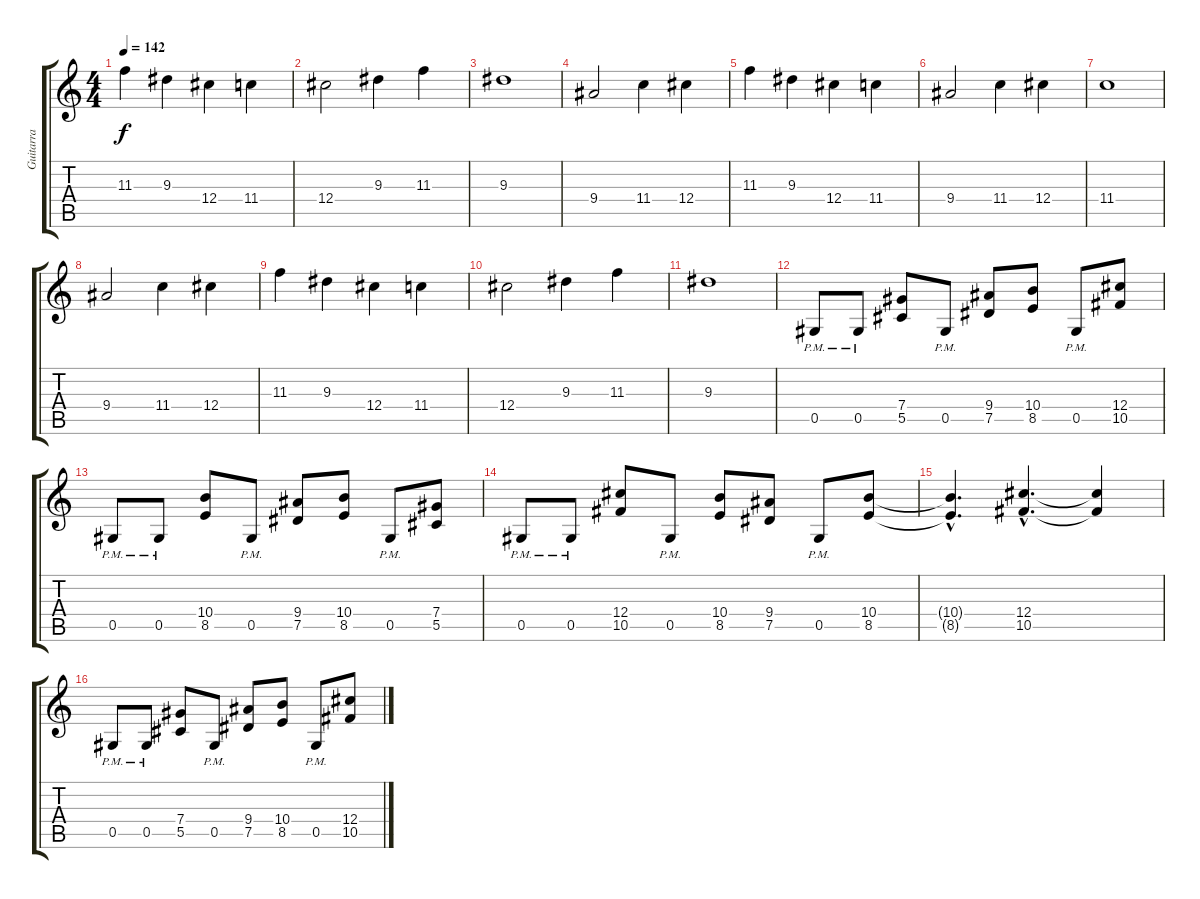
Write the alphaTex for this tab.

\track ("Guitarra" "Guitarra") {instrument distortionguitar}
\staff {score tabs}
\tuning (Eb4 Bb3 Gb3 Db3 Ab2 Eb2) {hide}
\ts (4 4)
\tempo 142
\clef g2
\ks c
11.3.4{dy f} 9.3.4 12.4.4 11.4.4 |
12.4.2 9.3.4 11.3.4 |
9.3.1 |
9.4.2 11.4.4 12.4.4 |
11.3.4 9.3.4 12.4.4 11.4.4 |
9.4.2 11.4.4 12.4.4 |
11.4.1 |
9.4.2 11.4.4 12.4.4 |
11.3.4 9.3.4 12.4.4 11.4.4 |
12.4.2 9.3.4 11.3.4 |
9.3.1 |
0.5{pm}.8 0.5{pm}.8 (7.4 5.5).8 0.5{pm}.8 (9.4 7.5).8 (10.4 8.5).8 0.5{pm}.8 (12.4 10.5).8 |
0.5{pm}.8 0.5{pm}.8 (10.4 8.5).8 0.5{pm}.8 (9.4 7.5).8 (10.4 8.5).8 0.5{pm}.8 (7.4 5.5).8 |
0.5{pm}.8 0.5{pm}.8 (12.4 10.5).8 0.5{pm}.8 (10.4 8.5).8 (9.4 7.5).8 0.5{pm}.8 (10.4 8.5).8 |
(10.4{hac t} 8.5{hac t}).4{d} (12.4{hac} 10.5{hac}).4{d} (12.4{t} 10.5{t}).4 |
0.5{pm}.8 0.5{pm}.8 (7.4 5.5).8 0.5{pm}.8 (9.4 7.5).8 (10.4 8.5).8 0.5{pm}.8 (12.4 10.5).8
